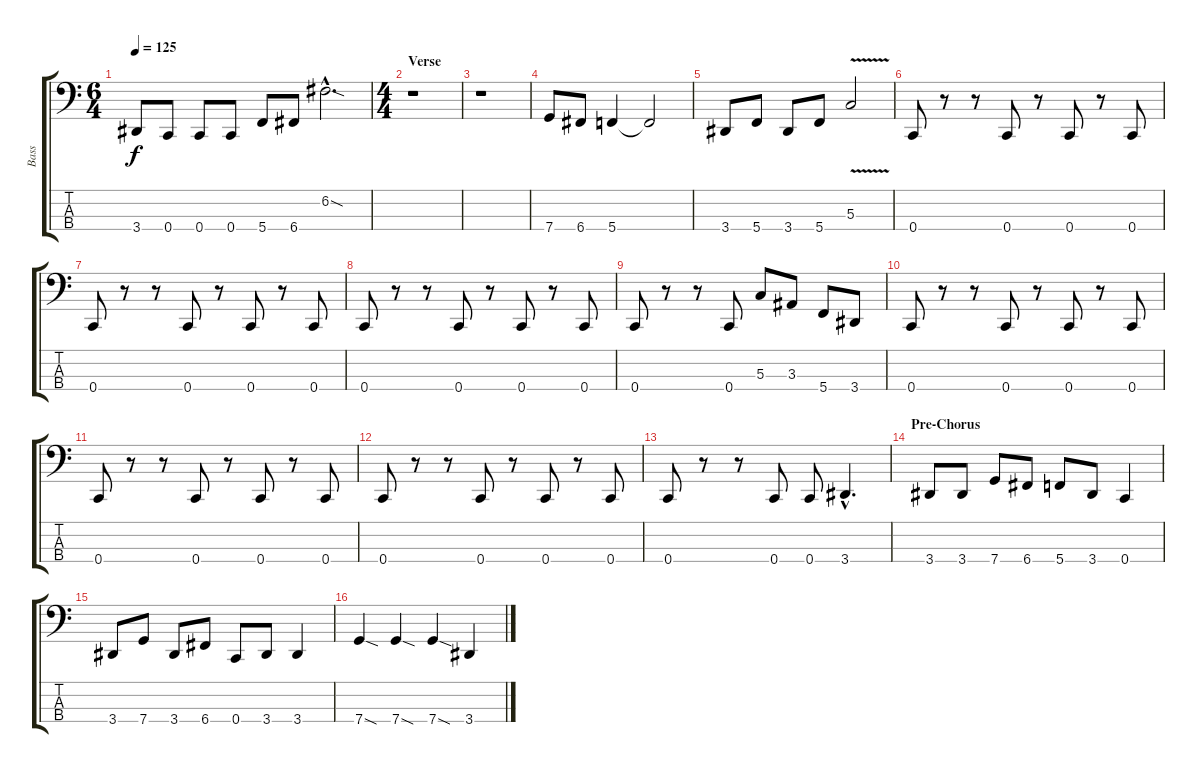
\track ("Bass" "Bass") {instrument electricbasspick}
\staff {score tabs}
\tuning (F2 C2 G1 C1) {hide}
\ts (6 4)
\tempo 125
\clef f4
\ks c
3.4.8{dy f} 0.4.8 0.4.8 0.4.8 5.4.8 6.4.8 6.2{sod hac}.2{d} |
\ts (4 4)
\section ("" "Verse")
r.1 |
r.1 |
7.4.8 6.4.8 5.4.4 5.4{t}.2 |
3.4.8 5.4.8 3.4.8 5.4.8 5.3{v}.2 |
0.4.8 r.8 r.8 0.4.8 r.8 0.4.8 r.8 0.4.8 |
0.4.8 r.8 r.8 0.4.8 r.8 0.4.8 r.8 0.4.8 |
0.4.8 r.8 r.8 0.4.8 r.8 0.4.8 r.8 0.4.8 |
0.4.8 r.8 r.8 0.4.8 5.3.8 3.3.8 5.4.8 3.4.8 |
0.4.8 r.8 r.8 0.4.8 r.8 0.4.8 r.8 0.4.8 |
0.4.8 r.8 r.8 0.4.8 r.8 0.4.8 r.8 0.4.8 |
0.4.8 r.8 r.8 0.4.8 r.8 0.4.8 r.8 0.4.8 |
0.4.8 r.8 r.8 0.4.8 0.4.8 3.4{hac}.4{d} |
\section ("" "Pre-Chorus")
3.4.8 3.4.8 7.4.8 6.4.8 5.4.8 3.4.8 0.4.4 |
3.4.8 7.4.8 3.4.8 6.4.8 0.4.8 3.4.8 3.4.4 |
7.4{sod}.4 7.4{sod}.4 7.4{sod}.4 3.4{ss}.4
